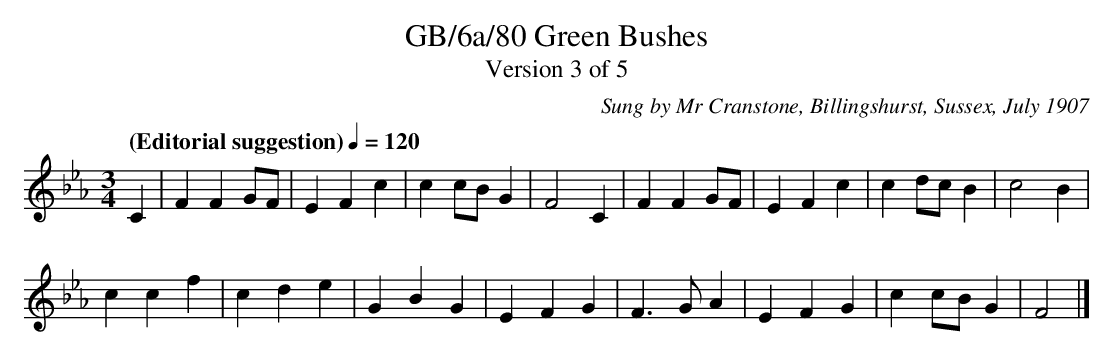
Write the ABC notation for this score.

X:1
T:GB/6a/80 Green Bushes
T:Version 3 of 5
C:Sung by Mr Cranstone, Billingshurst, Sussex, July 1907
M:3/4
L:1/8
Q:"(Editorial suggestion)" 1/4=120
K:Fdor
C2 | F2 F2 GF | E2 F2 c2 | c2 cB G2 | F4 C2 | F2 F2 GF | E2 F2 c2 | c2 dc B2 | c4 B2 |
c2 c2 f2 | c2 d2 e2 | G2 B2 G2 | E2 F2 G2 | F3 G A2 | E2 F2 G2 | c2 cB G2 | F4 |]
